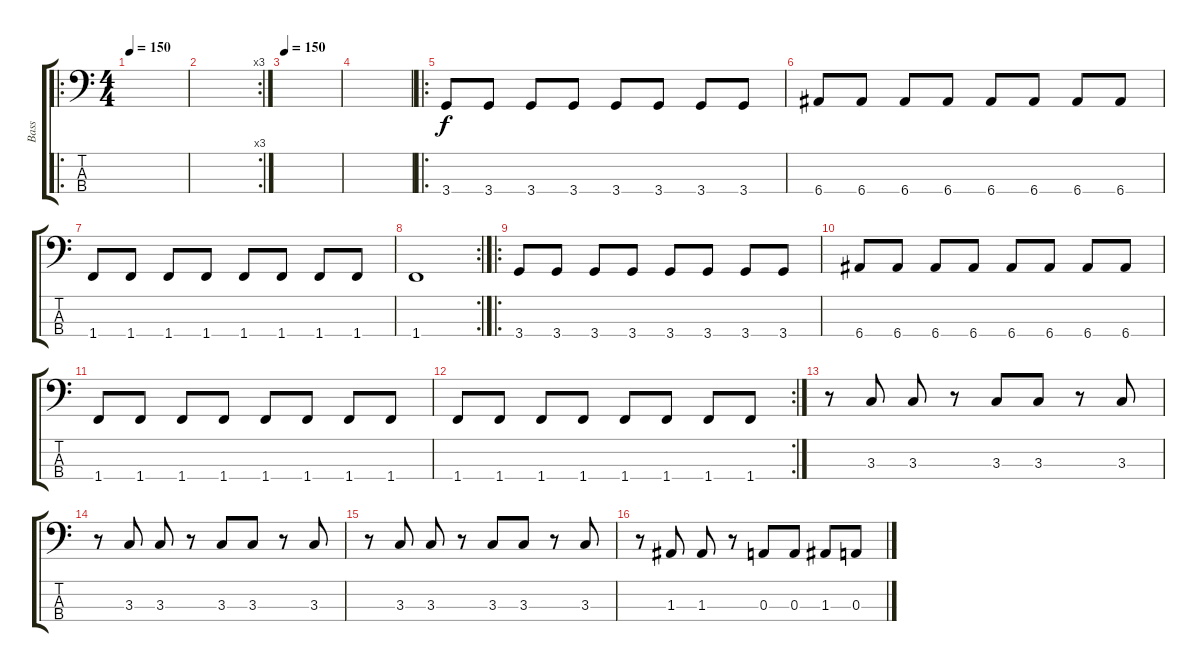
\track ("Bass" "Bass") {instrument electricbassfinger}
\staff {score tabs}
\tuning (G2 D2 A1 E1) {hide}
\ro
\ts (4 4)
\tempo 150
\clef f4
\ks c
|
\rc 3
|
\tempo 150
|
|
\ro
3.4.8 3.4.8 3.4.8 3.4.8 3.4.8 3.4.8 3.4.8 3.4.8 |
6.4.8 6.4.8 6.4.8 6.4.8 6.4.8 6.4.8 6.4.8 6.4.8 |
1.4.8 1.4.8 1.4.8 1.4.8 1.4.8 1.4.8 1.4.8 1.4.8 |
\rc 2
1.4.1 |
\ro
3.4.8 3.4.8 3.4.8 3.4.8 3.4.8 3.4.8 3.4.8 3.4.8 |
6.4.8 6.4.8 6.4.8 6.4.8 6.4.8 6.4.8 6.4.8 6.4.8 |
1.4.8 1.4.8 1.4.8 1.4.8 1.4.8 1.4.8 1.4.8 1.4.8 |
\rc 2
1.4.8 1.4.8 1.4.8 1.4.8 1.4.8 1.4.8 1.4.8 1.4.8 |
r.8 3.3.8 3.3.8 r.8 3.3.8 3.3.8 r.8 3.3.8 |
r.8 3.3.8 3.3.8 r.8 3.3.8 3.3.8 r.8 3.3.8 |
r.8 3.3.8 3.3.8 r.8 3.3.8 3.3.8 r.8 3.3.8 |
r.8 1.3.8 1.3.8 r.8 0.3.8 0.3.8 1.3.8 0.3.8
